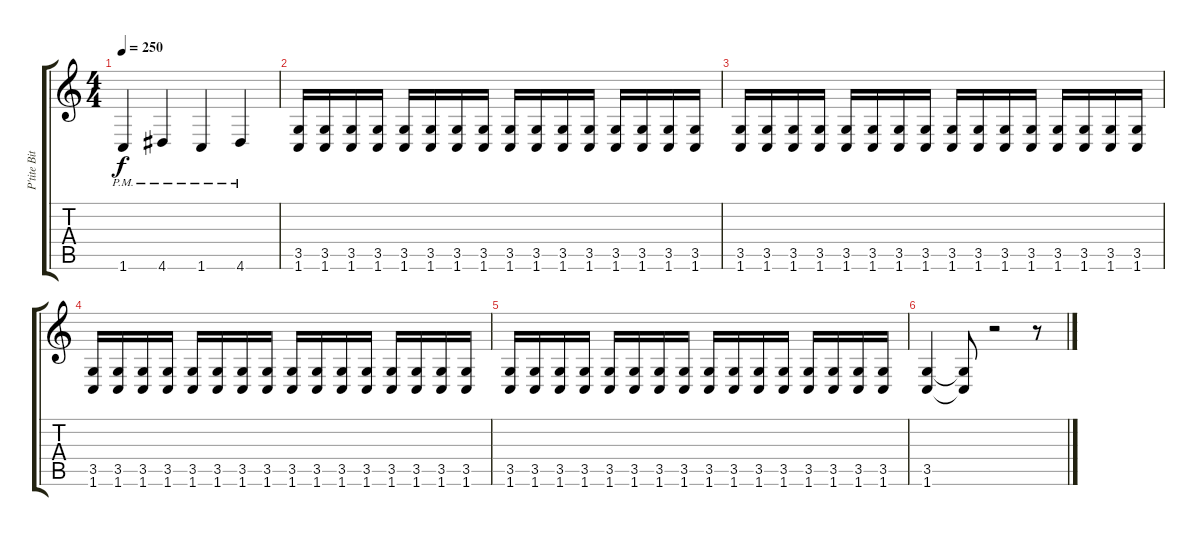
\track ("P'tite Bite" "P'tite Bit") {instrument distortionguitar}
\staff {score tabs}
\tuning (B3 Gb3 D3 A2 E2 B1) {hide}
\ts (4 4)
\tempo 250
\clef g2
\ks c
1.6{pm}.4{dy f} 4.6{pm}.4 1.6{pm}.4 4.6{pm}.4 |
(3.5 1.6).16 (3.5 1.6).16 (3.5 1.6).16 (3.5 1.6).16 (3.5 1.6).16 (3.5 1.6).16 (3.5 1.6).16 (3.5 1.6).16 (3.5 1.6).16 (3.5 1.6).16 (3.5 1.6).16 (3.5 1.6).16 (3.5 1.6).16 (3.5 1.6).16 (3.5 1.6).16 (3.5 1.6).16 |
(3.5 1.6).16 (3.5 1.6).16 (3.5 1.6).16 (3.5 1.6).16 (3.5 1.6).16 (3.5 1.6).16 (3.5 1.6).16 (3.5 1.6).16 (3.5 1.6).16 (3.5 1.6).16 (3.5 1.6).16 (3.5 1.6).16 (3.5 1.6).16 (3.5 1.6).16 (3.5 1.6).16 (3.5 1.6).16 |
(3.5 1.6).16 (3.5 1.6).16 (3.5 1.6).16 (3.5 1.6).16 (3.5 1.6).16 (3.5 1.6).16 (3.5 1.6).16 (3.5 1.6).16 (3.5 1.6).16 (3.5 1.6).16 (3.5 1.6).16 (3.5 1.6).16 (3.5 1.6).16 (3.5 1.6).16 (3.5 1.6).16 (3.5 1.6).16 |
(3.5 1.6).16 (3.5 1.6).16 (3.5 1.6).16 (3.5 1.6).16 (3.5 1.6).16 (3.5 1.6).16 (3.5 1.6).16 (3.5 1.6).16 (3.5 1.6).16 (3.5 1.6).16 (3.5 1.6).16 (3.5 1.6).16 (3.5 1.6).16 (3.5 1.6).16 (3.5 1.6).16 (3.5 1.6).16 |
(3.5 1.6).4 (3.5{t} 1.6{t}).8 r.2 r.8
